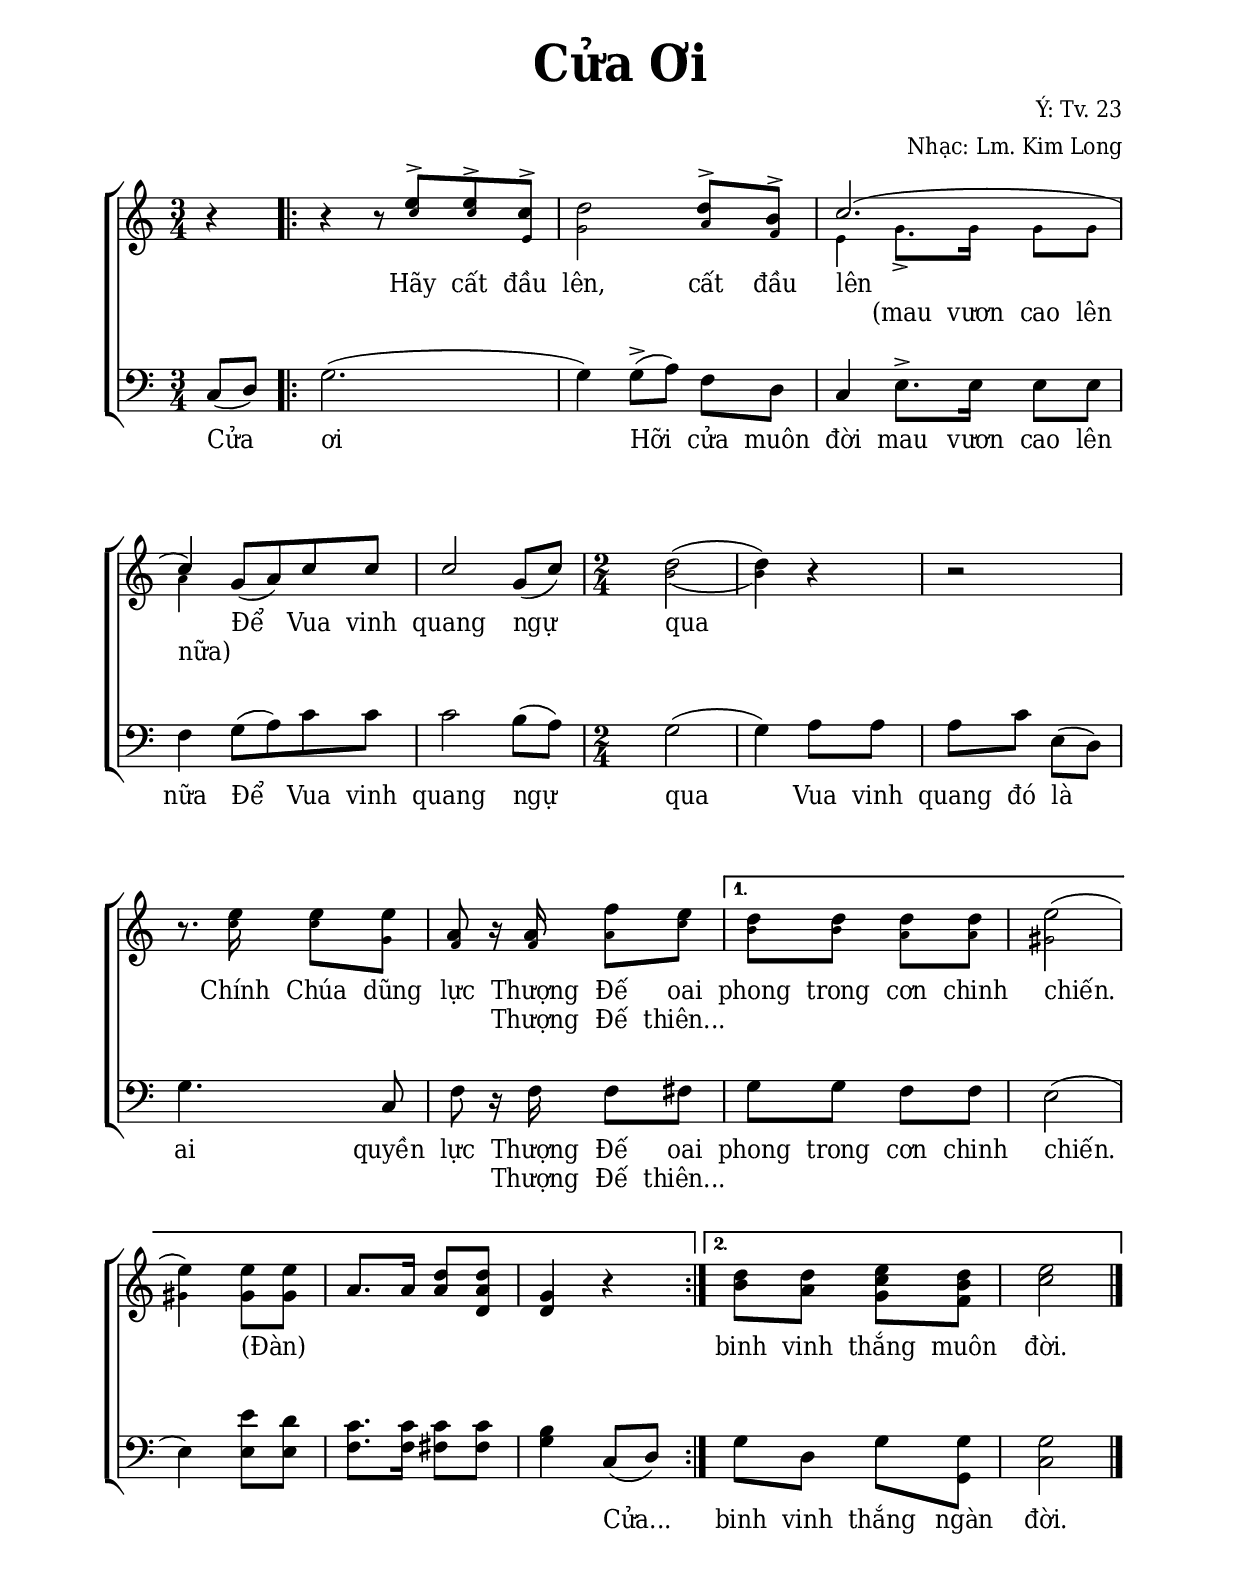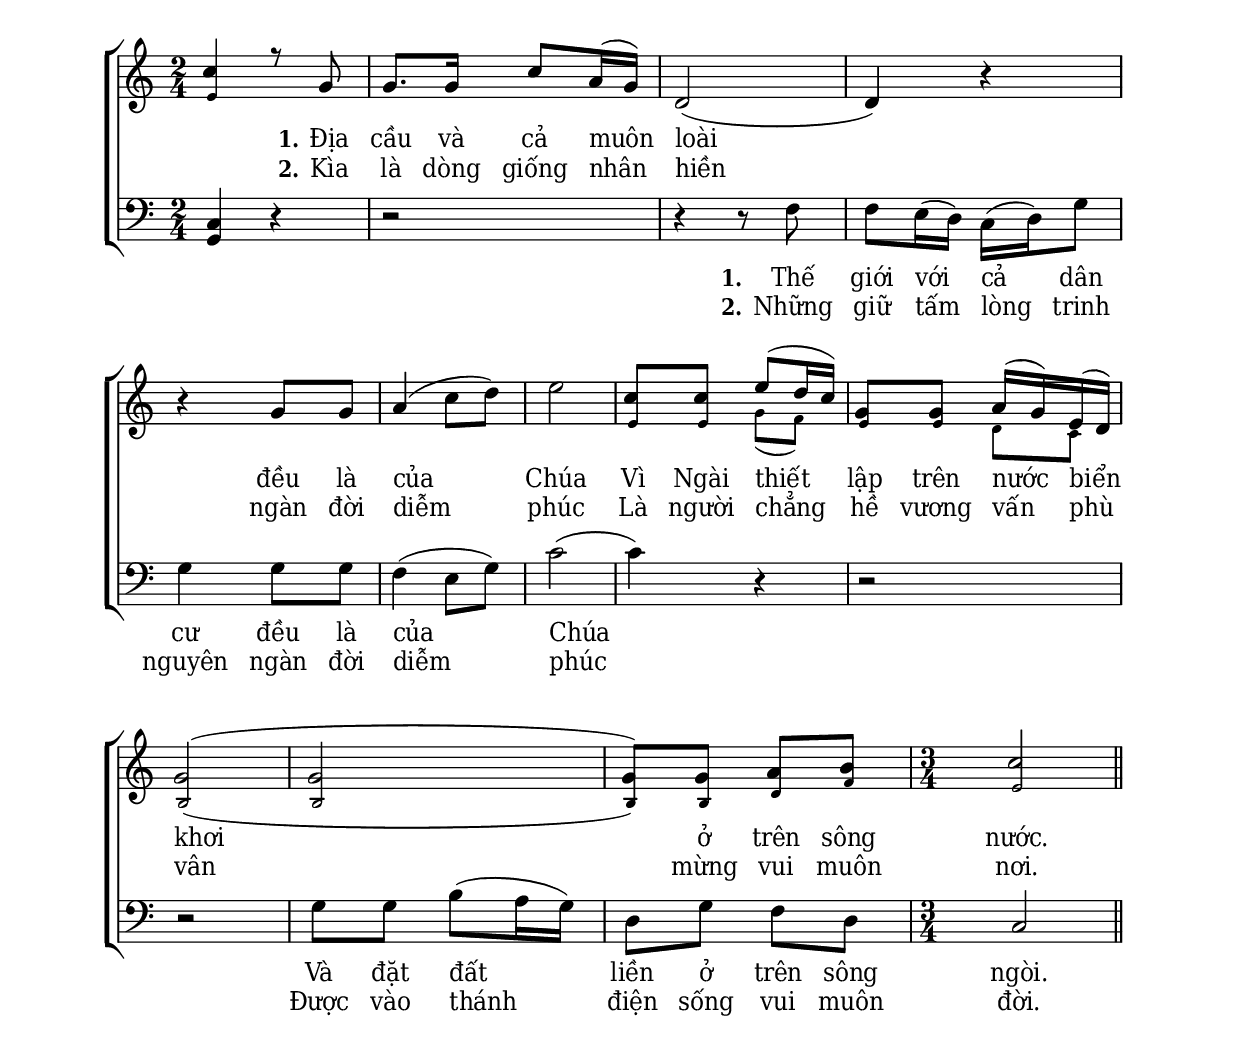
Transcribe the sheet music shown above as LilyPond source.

% Cài đặt chung
\version "2.22.1"
\include "english.ly"

\header {
  title = \markup { \fontsize #3 "Cửa Ơi" }
  composer = "Ý: Tv. 23"
  arranger = "Nhạc: Lm. Kim Long"
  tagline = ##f
}

% Nhạc điệp khúc
nhacDiepKhucSop = \relative c'' {
  \key c \major \time 3/4
  \partial 4 r4 |
  r4 r8 e ^> e ^> c ^> |
  d2 d8 ^> b ^> |
  c2. ( |
  c4) g8 _( a) c c |
  c2 g8 _( c) |
  
  \time 2/4
  d2 ^( |
  d4) r |
  r2 |
  r8. e16 e8 e |
  a, r16 a f'8 e |
  
  d8 d d d |
  e2( |
  e4)
  <e gs,>8 <e gs,> |
  a,8. a16 <d a>8 <d a d,> |
  <g, d>4 r
  
  <d' b>8 <d a> <e c g> <d b f> |
  <c e>2
}

nhacDiepKhucAlto = \relative c'' {
  \key c \major \time 3/4
  \partial 4 r4 |
  r4 r8 c c e, |
  g2 a8 f |
  e4 g8. _> g16 g8 g |
  a4 \skip 2
  \skip 2.
  b2 _( |
  b4) r |
  r2 |
  r8. c16 c8 g |
  f r16 f16 a8 c |
  
  b b a a |
  gs2 ( |
  gs4)
}

nhacDiepKhucBas = \relative c {
  \key c \major \time 3/4
  \partial 4 c8[( d)] |
  
  \repeat volta 2
  {
  g2.( |
  g4) g8-> ( [a]) f d |
  c4 e8. -> e16 e8 e |
  f4 g8( a) c c |
  c2 b8( a) |
  
  \time 2/4
  g2 ( |
  g4) a8 a |
  a c e,( d) |
  g4. c,8 |
  f r16 f f8 fs |
  }
  
  \alternative {
    {
      g8 g f f |
      e2( |
      e4)
      
      
      <e' e,>8 <d e,> |
      <c f,>8. <c f,>16 <c fs,>8 <c fs,> |
      <b g>4
      
      c,8( d)
    }
    {
      g8 d \stemDown g <g g,> |
      <g c,>2 \bar "|."
    }
  }
}

% Nhạc phiên khúc
nhacPhienKhucSop = \relative c'' {
  \key c \major \time 2/4
  c4 r8 g |
  g8. g16 c8 a16( g) |
  d2 _( |
  d4) r |
  r g8 g |
  a4 (c8 d) |
  e2 |
  c8 c e( d16 c) |
  g8 g a16( g) e( d) |
  g2 ^( |
  g2 |
  g8) g a b |
  
  \time 3/4 c2 \bar "||"
}

nhacPhienKhucAlto = \relative c' {
  e4 \skip 4
  \skip 2
  \skip 2
  \skip 4 r
  r \skip 4
  \skip 2
  \skip 2
  e8 e g( f) |
  e e d c |
  b2 _( |
  b |
  b8) b d f |
  e2
}

nhacPhienKhucBas = \relative c {
  <g c>4 r |
  r2 |
  r4 r8 f'8 |
  f e16( d) c( d) g8 |
  g4 g8 g |
  f4( e8 g) |
  c2( |
  c4) r |
  r2 |
  r2 |
  g8 g b( a16 g) |
  d8 g f d |
  c2
}

% Lời điệp khúc
loiDiepKhucSop = \lyricmode {
  Hãy cất đầu lên, cất đầu lên
  Để Vua vinh quang ngự qua
  Chính Chúa dũng
  
  lực Thượng Đế oai phong trong cơn chinh chiến.
  
  (Đàn) _ _ _ _ _ _
  
  binh vinh thắng muôn đời.
}

loiDiepKhucAlto = \lyricmode {
  _ _ _ _ _ _ _ (mau vươn cao lên nữa)
  _ _ _ _ _ Thượng Đế thiên...
}

loiDiepKhucBas = \lyricmode {
  Cửa
  \repeat volta 2 {
  ơi Hỡi cửa muôn đời
  mau vươn cao lên nữa
  Để Vua vinh quang ngự qua
  Vua vinh quang đó là ai
  quyền
  
  lực
  <<
  {
    Thượng Đế oai
  }
  \new Lyrics {
	  \set associatedVoice = "beBas"
	  Thượng Đế thiên...
	}
  >>
  }
  \alternative {
    {
      phong trong cơn chinh chiến.
      _ _ _ _ _ _ _
      Cửa...
    }
    {
      binh vinh thắng ngàn đời.
    }
  }
}

% Lời phiên khúc
loiPhienKhucMotSop = \lyricmode {
  _
  \set stanza = #"1."
  Địa cầu và cả muôn loài đều là của Chúa
  Vì Ngài thiết lập trên nước biển khơi ở trên sông nước.
}

loiPhienKhucHaiSop = \lyricmode {
  _
  \set stanza = #"2."
  Kìa là dòng giống nhân hiền
  ngàn đời diễm phúc
  Là người chẳng hề vương vấn phù vân
  mừng vui muôn nơi.
}

loiPhienKhucMotBas = \lyricmode {
  _
  \set stanza = #"1."
  Thế giới với cả dân cư đều là của Chúa
  Và đặt đất liền ở trên sông ngòi.
}

loiPhienKhucHaiBas = \lyricmode {
  _
  \set stanza = #"2."
  Những giữ tấm lòng trinh nguyên ngàn đời diễm phúc
  Được vào thánh điện sống vui muôn đời.
}

% Dàn trang
\paper {
  #(set-paper-size "a4")
  top-margin = 20\mm
  bottom-margin = 20\mm
  left-margin = 20\mm
  right-margin = 20\mm
  indent = #0
  #(define fonts
    (make-pango-font-tree
      "Deja Vu Serif Condensed"
      "Deja Vu Serif Condensed"
      "Deja Vu Serif Condensed"
      (/ 20 20)))
  %page-count = #1
  print-page-number = #f
  system-system-spacing = #'((basic-distance . 15))
  %score-system-spacing = #'((basic-distance . 15))
}

% Đổi kích thước nốt cho bè phụ
notBePhu =
#(define-music-function (font-size music) (number? ly:music?)
   (for-some-music
     (lambda (m)
       (if (music-is-of-type? m 'rhythmic-event)
           (begin
             (set! (ly:music-property m 'tweaks)
                   (cons `(font-size . ,font-size)
                         (ly:music-property m 'tweaks)))
             #t)
           #f))
     music)
   music)

\score {
  \new ChoirStaff \with {
    \override StaffGrouper.staff-staff-spacing = #'(
                            (basic-distance . 14)
                            (padding . 1))
  }
  <<
    \new Staff \with {
        printPartCombineTexts = ##f
      }
      <<
      \new Voice \partCombine 
        \nhacDiepKhucSop
        \notBePhu -3 { \nhacDiepKhucAlto }
      \new NullVoice = nhacThamChieuSop \nhacDiepKhucSop
      \new Lyrics \lyricsto nhacThamChieuSop \loiDiepKhucSop
      \new NullVoice = nhacThamChieuAlto \nhacDiepKhucAlto
      \new Lyrics \lyricsto nhacThamChieuAlto \loiDiepKhucAlto
      >>
    \new Staff <<
        \clef "bass"
        \new Voice = beBas {
          \nhacDiepKhucBas
        }
        \new Lyrics = "hatLanMot" \lyricsto beBas \loiDiepKhucBas
    >>
  >>
  \layout {
    %\override Lyrics.LyricText.font-size = #+2
    \override Lyrics.LyricSpace.minimum-distance = #1.5
    \override Score.BarNumber.break-visibility = ##(#f #f #f)
    \override Score.SpacingSpanner.uniform-stretching = ##t
    \override Score.NonMusicalPaperColumn.page-break-permission = ##f
  }
}

\pageBreak

\score {
  \new ChoirStaff <<
    \new Staff \with {
        \consists "Merge_rests_engraver"
        printPartCombineTexts = ##f
      }
      <<
      \new Voice \partCombine 
        \nhacPhienKhucSop
        \notBePhu -3 { \nhacPhienKhucAlto }
      \new NullVoice = nhacThamChieu \nhacPhienKhucSop
      \new Lyrics \lyricsto nhacThamChieu \loiPhienKhucMotSop
      \new Lyrics \lyricsto nhacThamChieu \loiPhienKhucHaiSop
      >>
    \new Staff <<
        \clef "bass"
        \new Voice = beBas {
          \nhacPhienKhucBas
        }
        \new Lyrics \lyricsto beBas \loiPhienKhucMotBas
        \new Lyrics \lyricsto beBas \loiPhienKhucHaiBas
    >>
  >>
  \layout {
    %\override Staff.TimeSignature.transparent = ##t
    %\override Lyrics.LyricText.font-size = #+2
    \override Lyrics.LyricSpace.minimum-distance = #2
    \override Score.BarNumber.break-visibility = ##(#f #f #f)
    \override Score.SpacingSpanner.uniform-stretching = ##t
  }
}
